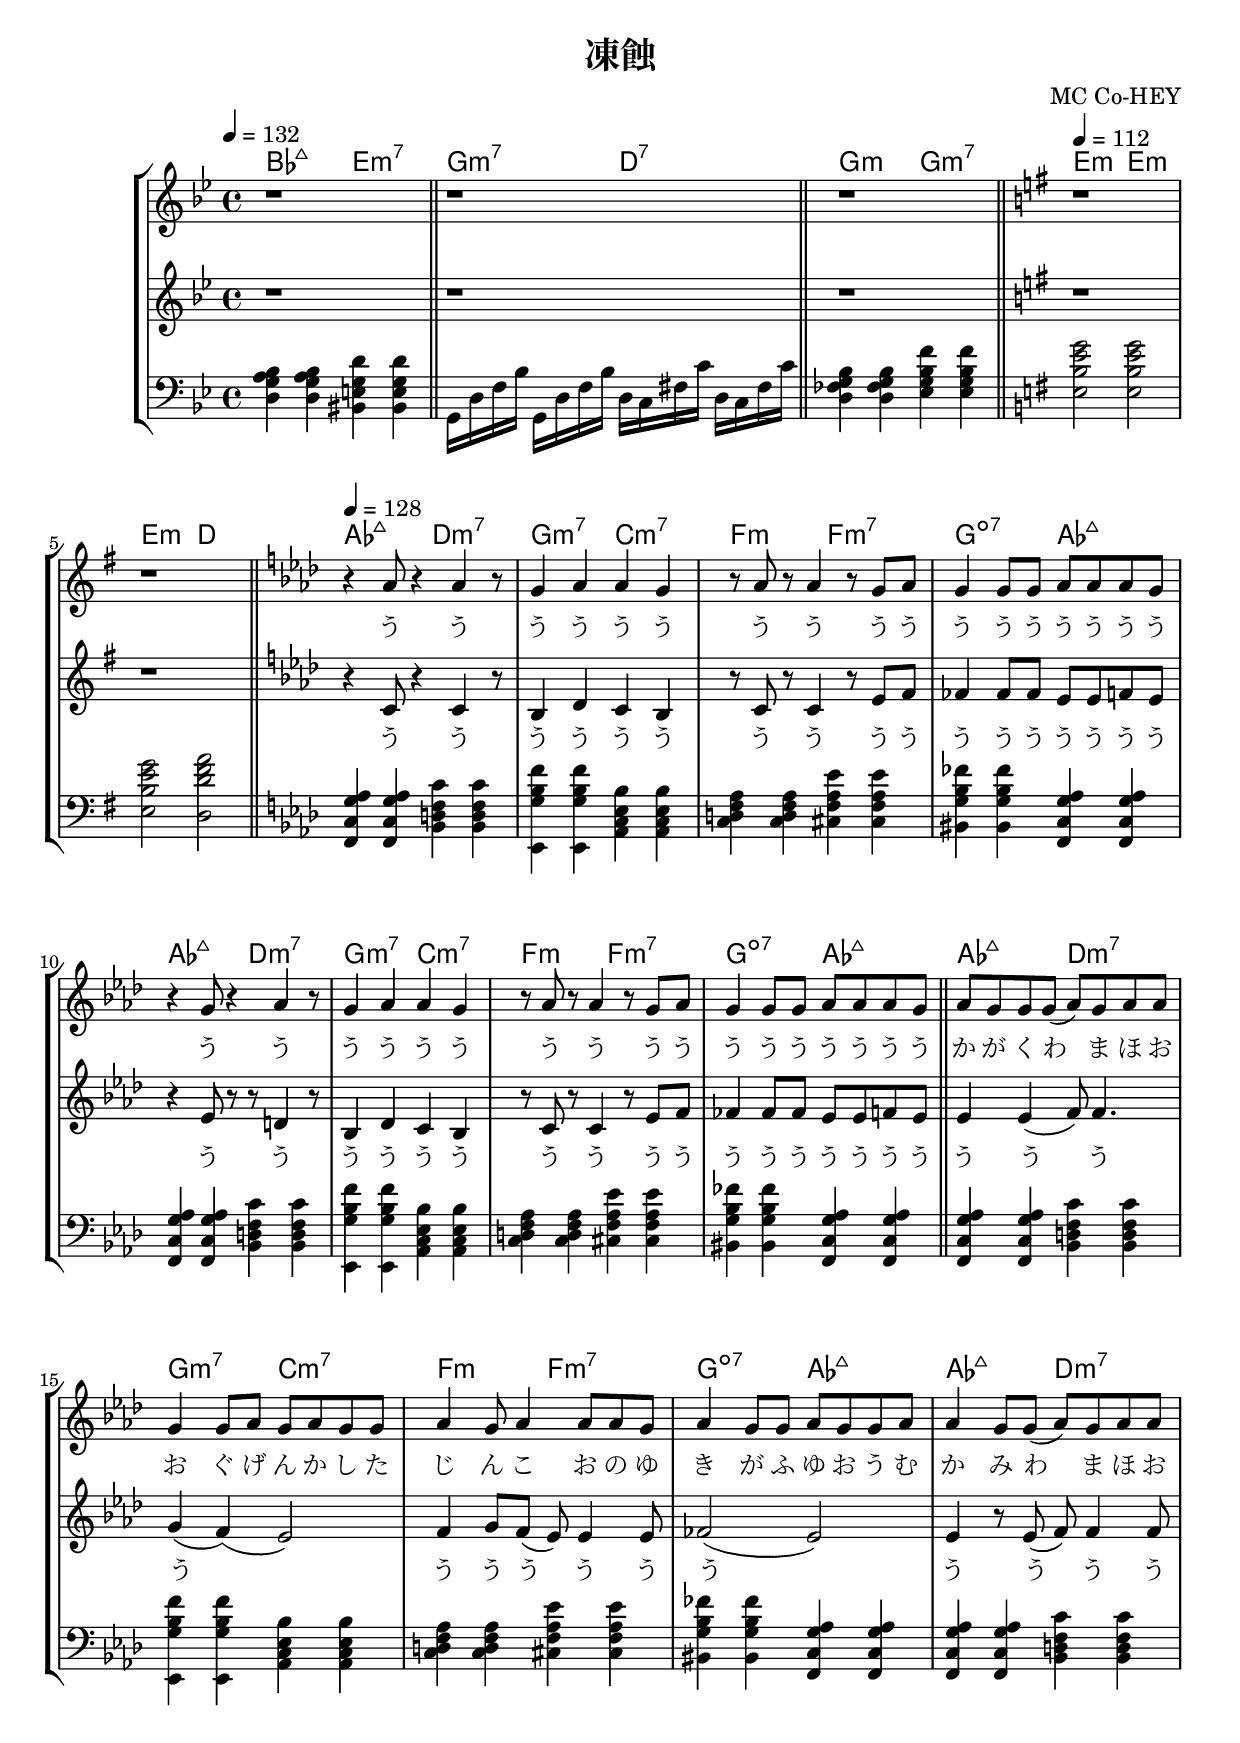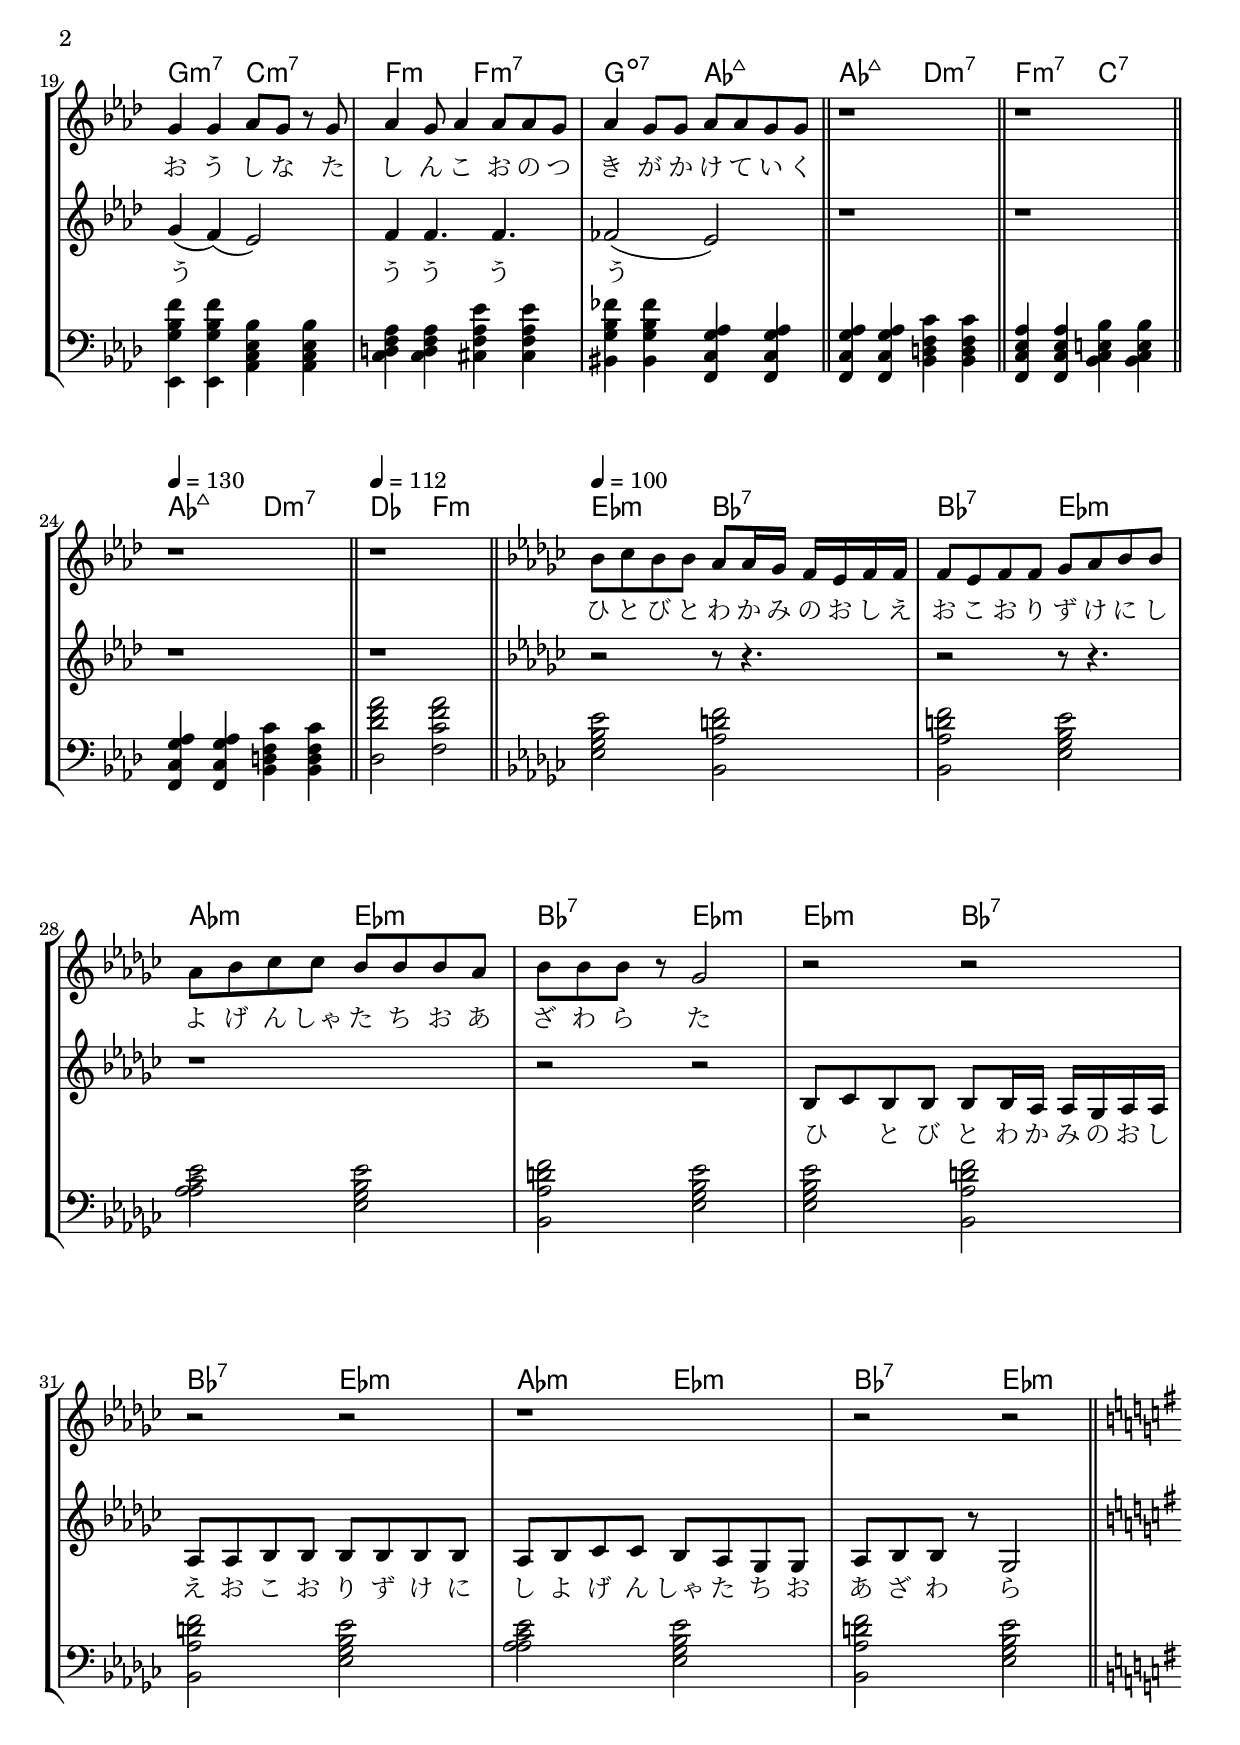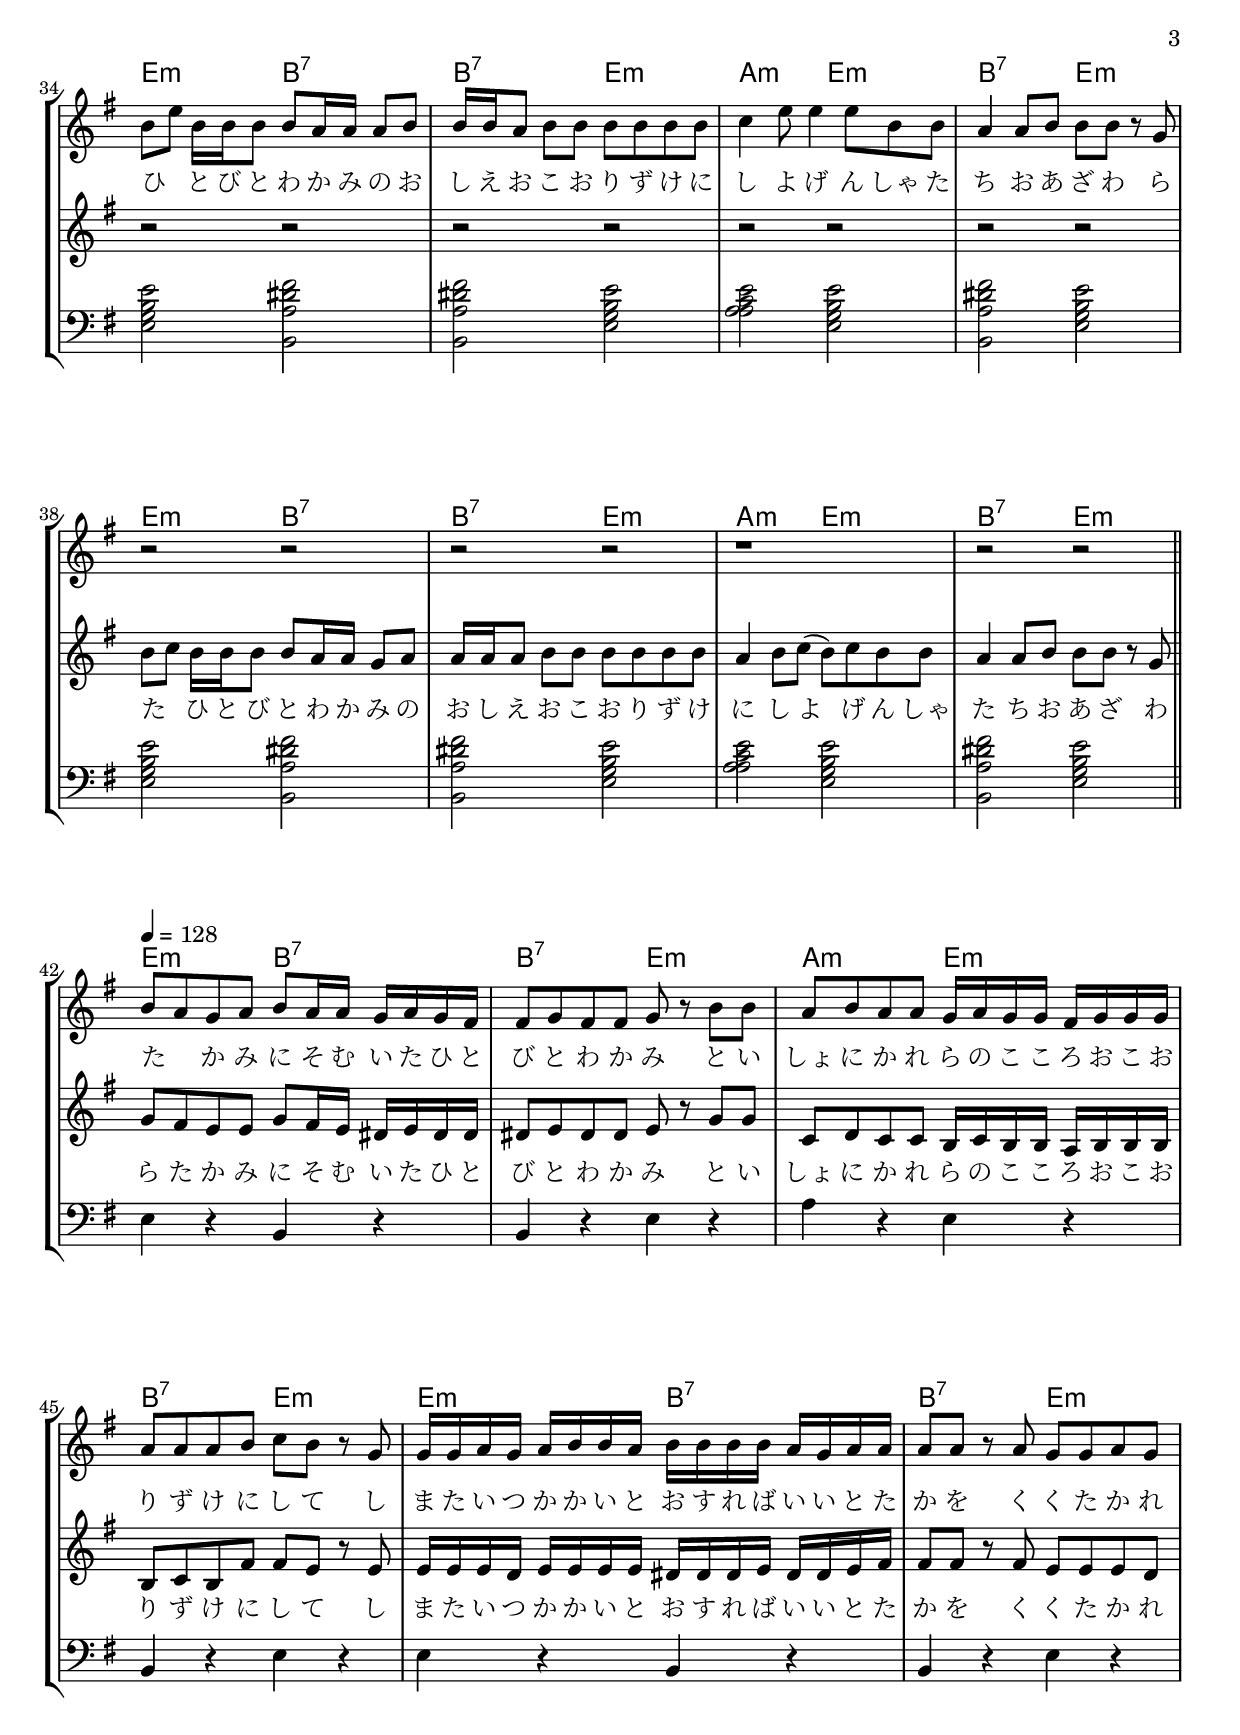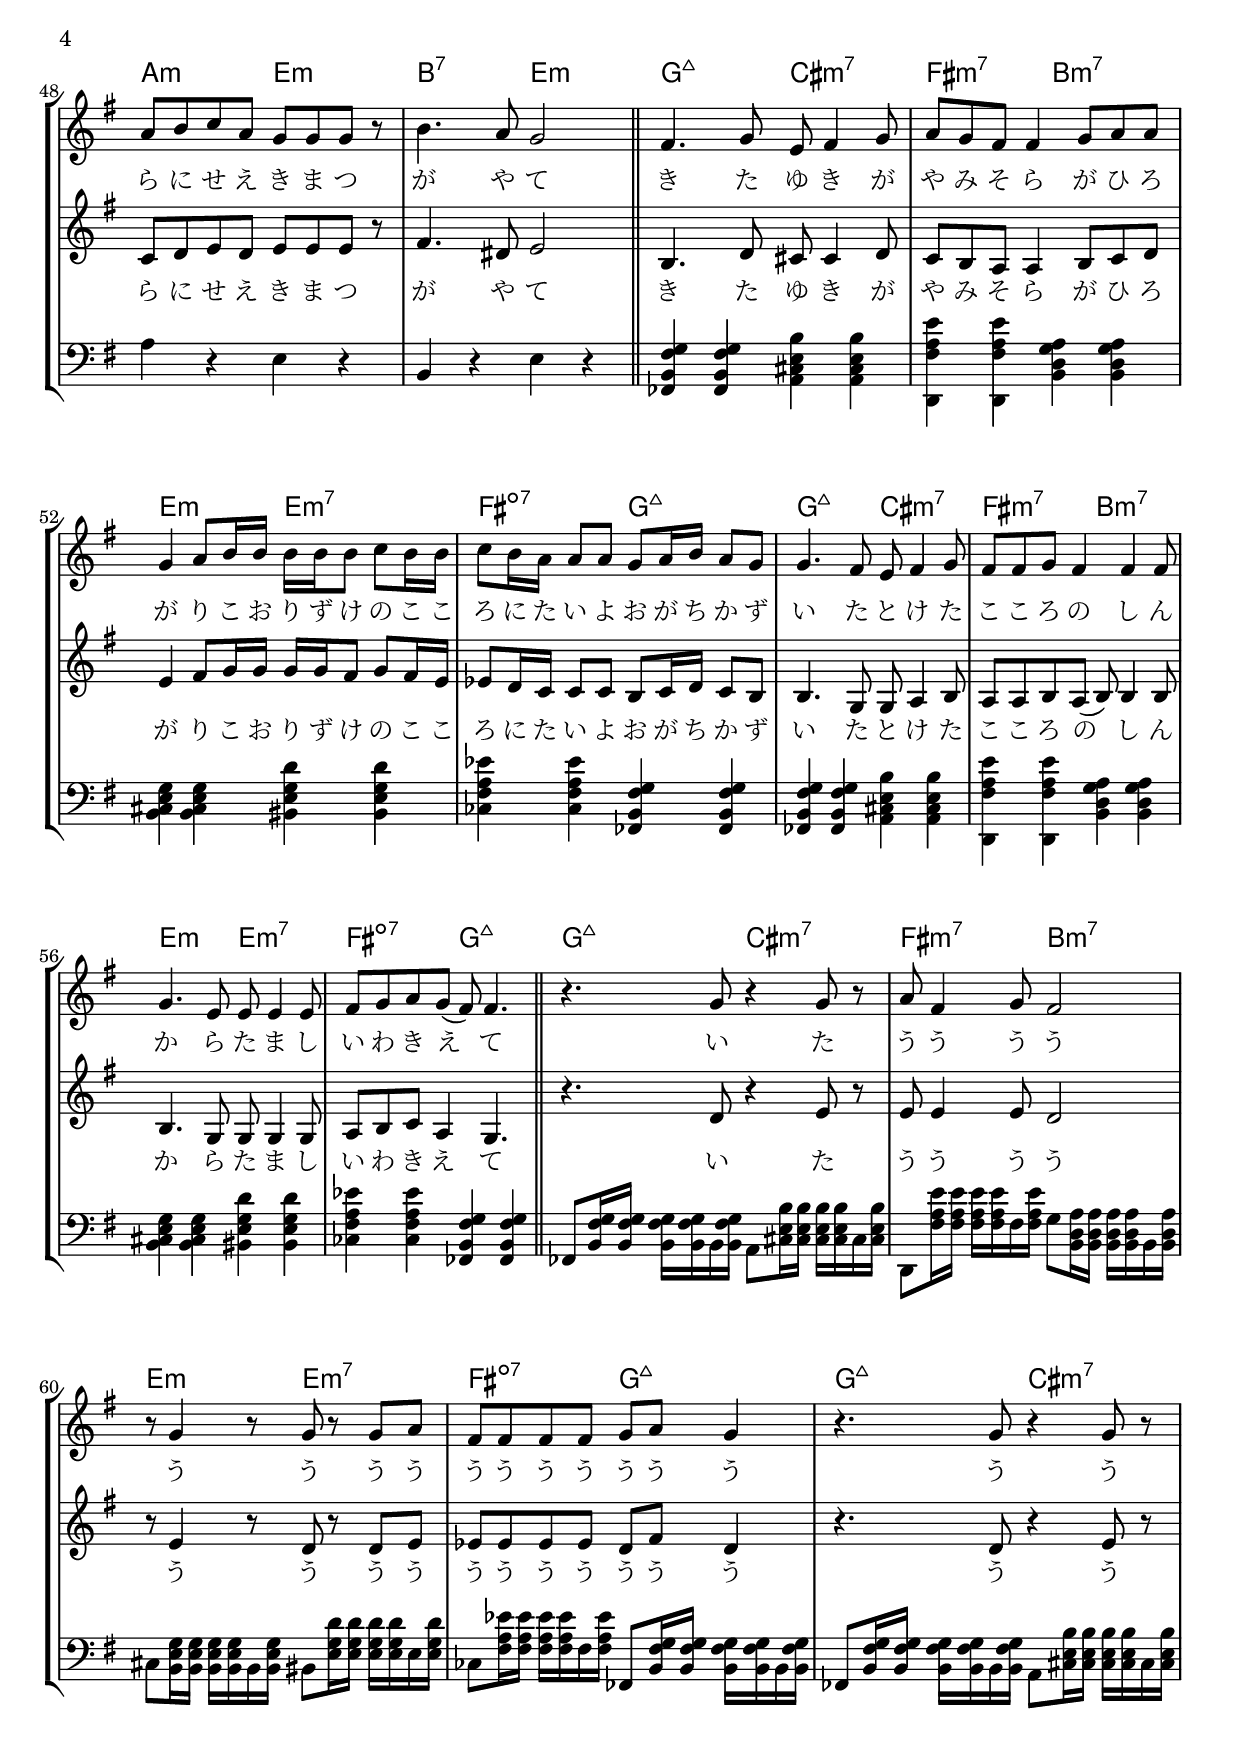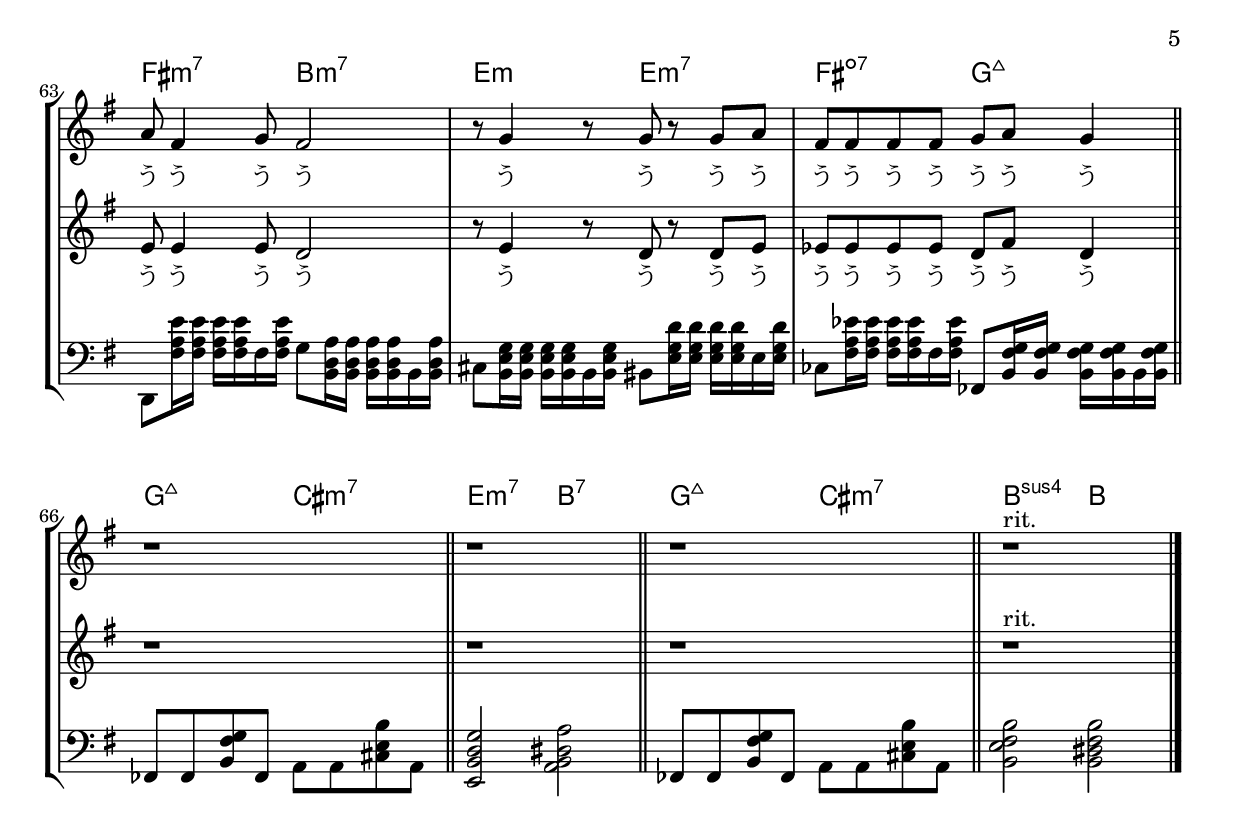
\version "2.12.1"

\header {
	title = \markup {凍蝕}
	composer = \markup \center-column {"MC Co-HEY"}
}

harmony = \chordmode {
	bes2:maj7 e:m7 

	g:min7 d:7 

	g:m g:min7 

	e:m e:m e:m d 

	as:maj7 d:m7 g:m7 c:min7 f:m f:min7 g:dim7 as:maj7 as:maj7 d:m7 g:m7 c:min7 f:m f:min7 g:dim7 as:maj7 

	as:maj7 d:m7 g:m7 c:min7 f:m f:min7 g:dim7 as:maj7 as:maj7 d:m7 g:m7 c:min7 f:m f:min7 g:dim7 as:maj7 

	as:maj7 d:m7 

	f:min7 c:7 

	as:maj7 d:m7 

	des f:m 

	es:m bes:7 bes:7 es:m as:m es:m bes:7 es:m es:m bes:7 bes:7 es:m as:m es:m bes:7 es:m 

	e:m b:7 b:7 e:m a:m e:m b:7 e:m e:m b:7 b:7 e:m a:m e:m b:7 e:m 

	e:m b:7 b:7 e:m a:m e:m b:7 e:m e:m b:7 b:7 e:m a:m e:m b:7 e:m 

	g:maj7 cis:m7 fis:m7 b:min7 e:m e:min7 fis:dim7 g:maj7 g:maj7 cis:m7 fis:m7 b:min7 e:m e:min7 fis:dim7 g:maj7 

	g:maj7 cis:m7 fis:m7 b:min7 e:m e:min7 fis:dim7 g:maj7 g:maj7 cis:m7 fis:m7 b:min7 e:m e:min7 fis:dim7 g:maj7 

	g:maj7 cis:m7 

	e:min7 b:7 

	g:maj7 cis:m7 

	b:sus4 b 
}

melody = {
	\key bes \major
	\tempo 4 = 132
	r1   
	r1   
	r1   
	\key g \major
	\tempo 4 = 112
	r1 | r1   
	\set Staff.midiInstrument = #"FX 1 (rain)"
		\key as \major
	\tempo 4 = 128
r4  as'8  r4  as'4  r8 
	g'4  as'4  as'4  g'4 
	r8  as'8  r8  as'4  r8  g'8  as'8 
	g'4  g'8  g'8  as'8  as'8  as'8  g'8 
	r4  g'8  r4  as'4  r8 
	g'4  as'4  as'4  g'4 
	r8  as'8  r8  as'4  r8  g'8  as'8 
	g'4  g'8  g'8  as'8  as'8  as'8  g'8
	\set Staff.midiInstrument = #"mmi0.48"
	as'8  g'8  g'8  g'8  (as'8)  g'8  as'8  as'8 
	g'4  g'8  as'8  g'8  as'8  g'8  g'8 
	as'4  g'8  as'4  as'8  as'8  g'8 
	as'4  g'8  g'8  as'8  g'8  g'8  as'8 
	as'4  g'8  g'8  (as'8)  g'8  as'8  as'8 
	g'4  g'4  as'8  g'8  r8  g'8 
	as'4  g'8  as'4  as'8  as'8  g'8 
	as'4  g'8  g'8  as'8  as'8  g'8  g'8
	r1   
	r1   
	\tempo 4 = 130
	r1   
	\tempo 4 = 112
	r1   
	\set Staff.midiInstrument = #"mmi0.48"
		\key ges \major
	\tempo 4 = 100
bes'8  ces''8  bes'8  bes'8  as'8  as'16  ges'16  f'16  es'16  f'16  f'16 
	f'8  es'8  f'8  f'8  ges'8  as'8  bes'8  bes'8 
	as'8  bes'8  ces''8  ces''8  bes'8  bes'8  bes'8  as'8 
	bes'8  bes'8  bes'8  r8  ges'2 
	r2  r2~ 
	r2  r2 
	r1 
	r2  r2
	\set Staff.midiInstrument = #"mmi0.48"
		\key g \major
b'8  e''8  b'16  b'16  b'8  b'8  a'16  a'16  a'8  b'8 
	b'16  b'16  a'8  b'8  b'8  b'8  b'8  b'8  b'8 
	c''4  e''8  e''4  e''8  b'8  b'8 
	a'4  a'8  b'8  b'8  b'8  r8  g'8 
	r2  r2~ 
	r2  r2 
	r1 
	r2  r2
	\set Staff.midiInstrument = #"mmi0.48"
		\tempo 4 = 128
b'8  a'8  g'8  a'8  b'8  a'16  a'16  g'16  a'16  g'16  fis'16 
	fis'8  g'8  fis'8  fis'8  g'8  r8  b'8  b'8 
	a'8  b'8  a'8  a'8  g'16  a'16  g'16  g'16  fis'16  g'16  g'16  g'16 
	a'8  a'8  a'8  b'8  c''8  b'8  r8  g'8 
	g'16  g'16  a'16  g'16  a'16  b'16  b'16  a'16  b'16  b'16  b'16  b'16  a'16  g'16  a'16  a'16 
	a'8  a'8  r8  a'8  g'8  g'8  a'8  g'8 
	a'8  b'8  c''8  a'8  g'8  g'8  g'8  r8 
	b'4.  a'8  g'2
	\set Staff.midiInstrument = #"mmi0.48"
	fis'4.  g'8  e'8  fis'4  g'8 
	a'8  g'8  fis'8  fis'4  g'8  a'8  a'8 
	g'4  a'8  b'16  b'16  b'16  b'16  b'8  c''8  b'16  b'16 
	c''8  b'16  a'16  a'8  a'8  g'8  a'16  b'16  a'8  g'8 
	g'4.  fis'8  e'8  fis'4  g'8 
	fis'8  fis'8  g'8  fis'4  fis'4  fis'8 
	g'4.  e'8  e'8  e'4  e'8 
	fis'8  g'8  a'8  g'8  (fis'8)  fis'4.
	\set Staff.midiInstrument = #"FX 1 (rain)"
	r4.  g'8  r4  g'8  r8 
	a'8  fis'4  g'8  fis'2 
	r8  g'4  r8  g'8  r8  g'8  a'8 
	fis'8  fis'8  fis'8  fis'8  g'8  a'8  g'4 
	r4.  g'8  r4  g'8  r8 
	a'8  fis'4  g'8  fis'2 
	r8  g'4  r8  g'8  r8  g'8  a'8 
	fis'8  fis'8  fis'8  fis'8  g'8  a'8  g'4
	r1   
	r1   
	r1   
	r1^"rit." \bar "|."
}

words = \lyricmode {
	
	
	
	
	う  う  う  う  う  う  う  う  う  う  う  う  う  う  う  う  う  う  う  う  う  う  う  う  う  う  う  う  う  う  う  う  う  う  
	か  が  く  わ  ま  ほ  お  お  ぐ  げ  ん  か  し  た  じ  ん  こ  お  の  ゆ  き  が  ふ  ゆ  お  う  む  か  み  わ  ま  ほ  お  お  う  し  な  た  し  ん  こ  お  の  つ  き  が  か  け  て  い  く  
	
	
	
	
	ひ  と  び  と  わ  か  み  の  お  し  え  お  こ  お  り  ず  け  に  し  よ  げ  ん  しゃ  た  ち  お  あ  ざ  わ  ら  た  
	ひ  と  び  と  わ  か  み  の  お  し  え  お  こ  お  り  ず  け  に  し  よ  げ  ん  しゃ  た  ち  お  あ  ざ  わ  ら  た  
	か  み  に  そ  む  い  た  ひ  と  び  と  わ  か  み  と  い  しょ  に  か  れ  ら  の  こ  こ  ろ  お  こ  お  り  ず  け  に  し  て  し  ま  た  い  つ  か  か  い  と  お  す  れ  ば  い  い  と  た  か  を  く  く  た  か  れ  ら  に  せ  え  き  ま  つ  が  や  て  き  た  
	ゆ  き  が  や  み  そ  ら  が  ひ  ろ  が  り  こ  お  り  ず  け  の  こ  こ  ろ  に  た  い  よ  お  が  ち  か  ず  い  た  と  け  た  こ  こ  ろ  の  し  ん  か  ら  た  ま  し  い  わ  き  え  て  い  た  
	う  う  う  う  う  う  う  う  う  う  う  う  う  う  う  う  う  う  う  う  う  う  う  う  う  う  う  う  う  う  う  う  う  う  
	
	
	
	
}

secondmelody = {
	\key bes \major
	\tempo 4 = 132
	r1   
	r1   
	r1   
	\key g \major
	\tempo 4 = 112
	r1 | r1   
	\set Staff.midiInstrument = #"FX 1 (rain)"
		\key as \major
	\tempo 4 = 128
r4  c'8  r4  c'4  r8 
	bes4  des'4  c'4  bes4 
	r8  c'8  r8  c'4  r8  es'8  f'8 
	fes'4  fes'8  fes'8  es'8  es'8  f'8  es'8 
	r4  es'8  r8  r8  d'4  r8 
	bes4  des'4  c'4  bes4 
	r8  c'8  r8  c'4  r8  es'8  f'8 
	fes'4  fes'8  fes'8  es'8  es'8  f'8  es'8
	\set Staff.midiInstrument = #"FX 1 (rain)"
	es'4  es'4  (f'8)  f'4. 
	g'4  (f'4)  (es'2) 
	f'4  g'8  f'8  (es'8)  es'4  es'8 
	fes'2  (es'2) 
	es'4  r8  es'8  (f'8)  f'4  f'8 
	g'4  (f'4)  (es'2) 
	f'4  f'4.  f'4. 
	fes'2  (es'2)
	r1   
	r1   
	\tempo 4 = 130
	r1   
	\tempo 4 = 112
	r1   
	\set Staff.midiInstrument = #"mmi0.48"
		\key ges \major
	\tempo 4 = 100
r2~r8  r4.~ 
	r2~r8  r4. 
	r1 
	r2  r2 
	bes8  ces'8  bes8  bes8  bes8  bes16  as16  as16  ges16  as16  as16 
	as8  as8  bes8  bes8  bes8  bes8  bes8  bes8 
	as8  bes8  ces'8  ces'8  bes8  as8  ges8  ges8 
	as8  bes8  bes8  r8  ges2
	\set Staff.midiInstrument = #"Tremolo Strings"
		\key g \major
r2  r2~ 
	r2  r2 
	r2  r2 
	r2  r2 
	b'8  c''8  b'16  b'16  b'8  b'8  a'16  a'16  g'8  a'8 
	a'16  a'16  a'8  b'8  b'8  b'8  b'8  b'8  b'8 
	a'4  b'8  c''8  (b'8)  c''8  b'8  b'8 
	a'4  a'8  b'8  b'8  b'8  r8  g'8
	\set Staff.midiInstrument = #"mmi0.48"
		\tempo 4 = 128
g'8  fis'8  e'8  e'8  g'8  fis'16  e'16  dis'16  e'16  dis'16  dis'16 
	dis'8  e'8  dis'8  dis'8  e'8  r8  g'8  g'8 
	c'8  d'8  c'8  c'8  b16  c'16  b16  b16  a16  b16  b16  b16 
	b8  c'8  b8  fis'8  fis'8  e'8  r8  e'8 
	e'16  e'16  e'16  d'16  e'16  e'16  e'16  e'16  dis'16  dis'16  dis'16  e'16  dis'16  dis'16  e'16  fis'16 
	fis'8  fis'8  r8  fis'8  e'8  e'8  e'8  d'8 
	c'8  d'8  e'8  d'8  e'8  e'8  e'8  r8 
	fis'4.  dis'8  e'2
	\set Staff.midiInstrument = #"mmi0.48"
	b4.  d'8  cis'8  cis'4  d'8 
	c'8  b8  a8  a4  b8  c'8  d'8 
	e'4  fis'8  g'16  g'16  g'16  g'16  fis'8  g'8  fis'16  e'16 
	es'8  d'16  c'16  c'8  c'8  b8  c'16  d'16  c'8  b8 
	b4.  g8  g8  a4  b8 
	a8  a8  b8  a8  (b8)  b4  b8 
	b4.  g8  g8  g4  g8 
	a8  b8  c'8  a4  g4.
	\set Staff.midiInstrument = #"FX 1 (rain)"
	r4.  d'8  r4  e'8  r8 
	e'8  e'4  e'8  d'2 
	r8  e'4  r8  d'8  r8  d'8  e'8 
	es'8  es'8  es'8  es'8  d'8  fis'8  d'4 
	r4.  d'8  r4  e'8  r8 
	e'8  e'4  e'8  d'2 
	r8  e'4  r8  d'8  r8  d'8  e'8 
	es'8  es'8  es'8  es'8  d'8  fis'8  d'4
	r1   
	r1   
	r1   
	r1^"rit." \bar "|."
}

secondwords = \lyricmode {
	
	
	
	
	う  う  う  う  う  う  う  う  う  う  う  う  う  う  う  う  う  う  う  う  う  う  う  う  う  う  う  う  う  う  う  う  う  う  
	う  う  う  う  う  う  う  う  う  う  う  う  う  う  う  う  う  う  う  
	
	
	
	
	ひ  と  び  と  わ  か  み  の  お  し  え  お  こ  お  り  ず  け  に  し  よ  げ  ん  しゃ  た  ち  お  あ  ざ  わ  ら  た  
	ひ  と  び  と  わ  か  み  の  お  し  え  お  こ  お  り  ず  け  に  し  よ  げ  ん  しゃ  た  ち  お  あ  ざ  わ  ら  た  
	か  み  に  そ  む  い  た  ひ  と  び  と  わ  か  み  と  い  しょ  に  か  れ  ら  の  こ  こ  ろ  お  こ  お  り  ず  け  に  し  て  し  ま  た  い  つ  か  か  い  と  お  す  れ  ば  い  い  と  た  か  を  く  く  た  か  れ  ら  に  せ  え  き  ま  つ  が  や  て  き  た  
	ゆ  き  が  や  み  そ  ら  が  ひ  ろ  が  り  こ  お  り  ず  け  の  こ  こ  ろ  に  た  い  よ  お  が  ち  か  ず  い  た  と  け  た  こ  こ  ろ  の  し  ん  か  ら  た  ま  し  い  わ  き  え  て  い  た  
	う  う  う  う  う  う  う  う  う  う  う  う  う  う  う  う  う  う  う  う  う  う  う  う  う  う  う  う  う  う  う  う  う  う  
	
	
	
	
}

tempochange = {
	\tempo 4 = 132
	r1 \bar "||"
	\tempo 4 = 132
	r1 \bar "||"
	\tempo 4 = 132
	r1 \bar "||"
	\tempo 4 = 112
	r1 | r1 \bar "||"
	\tempo 4 = 128
	r1 | r1 | r1 | r1 | r1 | r1 | r1 | r1 \bar "||"
	\tempo 4 = 128
	r1 | r1 | r1 | r1 | r1 | r1 | r1 | r1 \bar "||"
	\tempo 4 = 128
	r1 \bar "||"
	\tempo 4 = 128
	r1 \bar "||"
	\tempo 4 = 130
	r1 \bar "||"
	\tempo 4 = 112
	r1 \bar "||"
	\tempo 4 = 100
	r1 | r1 | r1 | r1 | r1 | r1 | r1 | r1 \bar "||"
	\tempo 4 = 100
	r1 | r1 | r1 | r1 | r1 | r1 | r1 | r1 \bar "||"
	\tempo 4 = 128
	r1 | r1 | r1 | r1 | r1 | r1 | r1 | r1 \bar "||"
	\tempo 4 = 128
	r1 | r1 | r1 | r1 | r1 | r1 | r1 | r1 \bar "||"
	\tempo 4 = 128
	r1 | r1 | r1 | r1 | r1 | r1 | r1 | r1 \bar "||"
	\tempo 4 = 128
	r1 \bar "||"
	\tempo 4 = 128
	r1 \bar "||"
	\tempo 4 = 128
	r1 \bar "||"
	\tempo 4 = 128
	\tempo 4 = 96 r2 \tempo 4 = 85 r2 \bar "|."
}

mainacc = {
	\clef bass
	\set Staff.midiInstrument = #"Overdriven Guitar"
	\key bes \major
	\tempo 4 = 132
	<g d a bes>4 <g d a bes>4
	<bis, e g d'>4 <bis, e g d'>4
	\bar "||"

	\set Staff.midiInstrument = #"Rock Organ"
	g,16 d f bes g, d f bes
	d16 c fis c' d c fis c'
	\bar "||"

	\set Staff.midiInstrument = #"Overdriven Guitar"
	<fes d g bes>4 <fes d g bes>4
	<es g bes f'>4 <es g bes f'>4
	\bar "||"

	\set Staff.midiInstrument = #"FX 2 (soundtrack)"
	\key g \major
	\tempo 4 = 112
	<e b e' g'>2
	<e b e' g'>2
	<e b e' g'>2
	<d d' fis' a'>2
	\bar "||"

	\set Staff.midiInstrument = #"Bright Acoustic"
	\key as \major
	\tempo 4 = 128
	<f, c g as>4 <f, c g as>4
	<bes, d f c'>4 <bes, d f c'>4
	<es, g bes f'>4 <es, g bes f'>4
	<as, c es bes>4 <as, c es bes>4
	<d c f as>4 <d c f as>4
	<cis f as es'>4 <cis f as es'>4
	<bis, g bes fes'>4 <bis, g bes fes'>4
	<f, c g as>4 <f, c g as>4
	<f, c g as>4 <f, c g as>4
	<bes, d f c'>4 <bes, d f c'>4
	<es, g bes f'>4 <es, g bes f'>4
	<as, c es bes>4 <as, c es bes>4
	<d c f as>4 <d c f as>4
	<cis f as es'>4 <cis f as es'>4
	<bis, g bes fes'>4 <bis, g bes fes'>4
	<f, c g as>4 <f, c g as>4
	\bar "||"

	\set Staff.midiInstrument = #"Tubular Bells"
	<f, c g as>4 <f, c g as>4
	<bes, d f c'>4 <bes, d f c'>4
	<es, g bes f'>4 <es, g bes f'>4
	<as, c es bes>4 <as, c es bes>4
	<d c f as>4 <d c f as>4
	<cis f as es'>4 <cis f as es'>4
	<bis, g bes fes'>4 <bis, g bes fes'>4
	<f, c g as>4 <f, c g as>4
	<f, c g as>4 <f, c g as>4
	<bes, d f c'>4 <bes, d f c'>4
	<es, g bes f'>4 <es, g bes f'>4
	<as, c es bes>4 <as, c es bes>4
	<d c f as>4 <d c f as>4
	<cis f as es'>4 <cis f as es'>4
	<bis, g bes fes'>4 <bis, g bes fes'>4
	<f, c g as>4 <f, c g as>4
	\bar "||"

	\set Staff.midiInstrument = #"Tubular Bells"
	<f, c g as>4 <f, c g as>4
	<bes, d f c'>4 <bes, d f c'>4
	\bar "||"

	\set Staff.midiInstrument = #"Tremolo Strings"
	<f, c es as>4 <f, c es as>4
	<c bes, e bes>4 <c bes, e bes>4
	\bar "||"

	\set Staff.midiInstrument = #"Tubular Bells"
	\tempo 4 = 130
	<f, c g as>4 <f, c g as>4
	<bes, d f c'>4 <bes, d f c'>4
	\bar "||"

	\set Staff.midiInstrument = #"FX 2 (soundtrack)"
	\tempo 4 = 112
	<des des' f' as'>2
	<f c' f' as'>2
	\bar "||"

	\set Staff.midiInstrument = #"FX 2 (soundtrack)"
	\key ges \major
	\tempo 4 = 100
	<es ges bes es'>2
	<bes, as d' f'>2
	<bes, as d' f'>2
	<es ges bes es'>2
	<as as ces' es'>2
	<es ges bes es'>2
	<bes, as d' f'>2
	<es ges bes es'>2
	<es ges bes es'>2
	<bes, as d' f'>2
	<bes, as d' f'>2
	<es ges bes es'>2
	<as as ces' es'>2
	<es ges bes es'>2
	<bes, as d' f'>2
	<es ges bes es'>2
	\bar "||"

	\set Staff.midiInstrument = #"FX 2 (soundtrack)"
	\key g \major
	<e g b e'>2
	<b, a dis' fis'>2
	<b, a dis' fis'>2
	<e g b e'>2
	<a a c' e'>2
	<e g b e'>2
	<b, a dis' fis'>2
	<e g b e'>2
	<e g b e'>2
	<b, a dis' fis'>2
	<b, a dis' fis'>2
	<e g b e'>2
	<a a c' e'>2
	<e g b e'>2
	<b, a dis' fis'>2
	<e g b e'>2
	\bar "||"

	\set Staff.midiInstrument = #"Lead 7 (fifths)"
	\tempo 4 = 128
	e4 r4
	b,4 r4
	b,4 r4
	e4 r4
	a4 r4
	e4 r4
	b,4 r4
	e4 r4
	e4 r4
	b,4 r4
	b,4 r4
	e4 r4
	a4 r4
	e4 r4
	b,4 r4
	e4 r4
	\bar "||"

	\set Staff.midiInstrument = #"Church organ"
	<fes, b, fis g>4 <fes, b, fis g>4
	<a, cis e b>4 <a, cis e b>4
	<d, fis a e'>4 <d, fis a e'>4
	<g b, d a>4 <g b, d a>4
	<cis b, e g>4 <cis b, e g>4
	<bis, e g d'>4 <bis, e g d'>4
	<ces fis a es'>4 <ces fis a es'>4
	<fes, b, fis g>4 <fes, b, fis g>4
	<fes, b, fis g>4 <fes, b, fis g>4
	<a, cis e b>4 <a, cis e b>4
	<d, fis a e'>4 <d, fis a e'>4
	<g b, d a>4 <g b, d a>4
	<cis b, e g>4 <cis b, e g>4
	<bis, e g d'>4 <bis, e g d'>4
	<ces fis a es'>4 <ces fis a es'>4
	<fes, b, fis g>4 <fes, b, fis g>4
	\bar "||"

	\set Staff.midiInstrument = #"Bright Acoustic"
	fes,8 <b, fis g>16 <b, fis g>16   <b, fis g>16 <b, fis g>16   b,16 <b, fis g>16
	a,8 <cis e b>16 <cis e b>16   <cis e b>16 <cis e b>16   cis16 <cis e b>16
	d,8 <fis a e'>16 <fis a e'>16   <fis a e'>16 <fis a e'>16   fis16 <fis a e'>16
	g8 <b, d a>16 <b, d a>16   <b, d a>16 <b, d a>16   b,16 <b, d a>16
	cis8 <b, e g>16 <b, e g>16   <b, e g>16 <b, e g>16   b,16 <b, e g>16
	bis,8 <e g d'>16 <e g d'>16   <e g d'>16 <e g d'>16   e16 <e g d'>16
	ces8 <fis a es'>16 <fis a es'>16   <fis a es'>16 <fis a es'>16   fis16 <fis a es'>16
	fes,8 <b, fis g>16 <b, fis g>16   <b, fis g>16 <b, fis g>16   b,16 <b, fis g>16
	fes,8 <b, fis g>16 <b, fis g>16   <b, fis g>16 <b, fis g>16   b,16 <b, fis g>16
	a,8 <cis e b>16 <cis e b>16   <cis e b>16 <cis e b>16   cis16 <cis e b>16
	d,8 <fis a e'>16 <fis a e'>16   <fis a e'>16 <fis a e'>16   fis16 <fis a e'>16
	g8 <b, d a>16 <b, d a>16   <b, d a>16 <b, d a>16   b,16 <b, d a>16
	cis8 <b, e g>16 <b, e g>16   <b, e g>16 <b, e g>16   b,16 <b, e g>16
	bis,8 <e g d'>16 <e g d'>16   <e g d'>16 <e g d'>16   e16 <e g d'>16
	ces8 <fis a es'>16 <fis a es'>16   <fis a es'>16 <fis a es'>16   fis16 <fis a es'>16
	fes,8 <b, fis g>16 <b, fis g>16   <b, fis g>16 <b, fis g>16   b,16 <b, fis g>16
	\bar "||"

	\set Staff.midiInstrument = #"Overdriven Guitar"
	fes,8 fes,8 <b, fis g>8 fes,8
	a,8 a,8 <cis e b>8 a,8
	\bar "||"

	\set Staff.midiInstrument = #"Electric Grand"
	<e, b, d g>2
	<b, a, dis a>2
	\bar "||"

	\set Staff.midiInstrument = #"Overdriven Guitar"
	fes,8 fes,8 <b, fis g>8 fes,8
	a,8 a,8 <cis e b>8 a,8
	\bar "||"

	\set Staff.midiInstrument = #"Electric Grand"
	<b, e fis b>2
	<b, dis fis b>2
	\bar "|."
}

subacc = {
	\clef bass
	\set Staff.midiInstrument = #"Lead 7 (fifths)"
	\key bes \major
	\tempo 4 = 132
	<g d a bes>2
	<bis, e g d'>2
	\bar "||"

	\set Staff.midiInstrument = #"Accordion"
	g,4 r4
	d4 r4
	\bar "||"

	\set Staff.midiInstrument = #"Lead 7 (fifths)"
	<fes d g bes>2
	<es g bes f'>2
	\bar "||"

	\set Staff.midiInstrument = #"Tremolo Strings"
	\key g \major
	\tempo 4 = 112
	<e b e' g'>2
	<e b e' g'>2
	<e b e' g'>2
	<d d' fis' a'>2
	\bar "||"

	\set Staff.midiInstrument = #"Lead 7 (fifths)"
	\key as \major
	\tempo 4 = 128
	f,4 r4
	bes,4 r4
	es,4 r4
	as,4 r4
	d4 r4
	cis4 r4
	bis,4 r4
	f,4 r4
	f,4 r4
	bes,4 r4
	es,4 r4
	as,4 r4
	d4 r4
	cis4 r4
	bis,4 r4
	f,4 r4
	\bar "||"

	\set Staff.midiInstrument = #"Acoustic grand"
	r2
	r2
	r2
	r2
	r2
	r2
	r2
	r2
	r2
	r2
	r2
	r2
	r2
	r2
	r2
	r2
	\bar "||"

	\set Staff.midiInstrument = #"Acoustic grand"
	r2
	r2
	\bar "||"

	\set Staff.midiInstrument = #"Lead 7 (fifths)"
	<f, c es as>2
	<c bes, e bes>2
	\bar "||"

	\set Staff.midiInstrument = #"Acoustic grand"
	\tempo 4 = 130
	r2
	r2
	\bar "||"

	\set Staff.midiInstrument = #"Tremolo Strings"
	\tempo 4 = 112
	des4 r4
	f4 r4
	\bar "||"

	\set Staff.midiInstrument = #"Church organ"
	\key ges \major
	\tempo 4 = 100
	es4 r4
	bes,4 r4
	bes,4 r4
	es4 r4
	as4 r4
	es4 r4
	bes,4 r4
	es4 r4
	es4 r4
	bes,4 r4
	bes,4 r4
	es4 r4
	as4 r4
	es4 r4
	bes,4 r4
	es4 r4
	\bar "||"

	\set Staff.midiInstrument = #"Church organ"
	\key g \major
	e8 e' b g
	b,8 fis' dis' a
	b,8 fis' dis' a
	e8 e' b g
	a8 e' c' a
	e8 e' b g
	b,8 fis' dis' a
	e8 e' b g
	e8 e' b g
	b,8 fis' dis' a
	b,8 fis' dis' a
	e8 e' b g
	a8 e' c' a
	e8 e' b g
	b,8 fis' dis' a
	e8 e' b g
	\bar "||"

	\set Staff.midiInstrument = #"Percussive Organ"
	\tempo 4 = 128
	e16 g <b e'> g g g <b e'> g
	b,16 a <dis' fis'> a a a <dis' fis'> a
	b,16 a <dis' fis'> a a a <dis' fis'> a
	e16 g <b e'> g g g <b e'> g
	a16 a <c' e'> a a a <c' e'> a
	e16 g <b e'> g g g <b e'> g
	b,16 a <dis' fis'> a a a <dis' fis'> a
	e16 g <b e'> g g g <b e'> g
	e16 g <b e'> g g g <b e'> g
	b,16 a <dis' fis'> a a a <dis' fis'> a
	b,16 a <dis' fis'> a a a <dis' fis'> a
	e16 g <b e'> g g g <b e'> g
	a16 a <c' e'> a a a <c' e'> a
	e16 g <b e'> g g g <b e'> g
	b,16 a <dis' fis'> a a a <dis' fis'> a
	e16 g <b e'> g g g <b e'> g
	\bar "||"

	\set Staff.midiInstrument = #"Lead 7 (fifths)"
	fes,4 r4
	a,4 r4
	d,4 r4
	g4 r4
	cis4 r4
	bis,4 r4
	ces4 r4
	fes,4 r4
	fes,4 r4
	a,4 r4
	d,4 r4
	g4 r4
	cis4 r4
	bis,4 r4
	ces4 r4
	fes,4 r4
	\bar "||"

	\set Staff.midiInstrument = #"Lead 7 (fifths)"
	fes,4 r4
	a,4 r4
	d,4 r4
	g4 r4
	cis4 r4
	bis,4 r4
	ces4 r4
	fes,4 r4
	fes,4 r4
	a,4 r4
	d,4 r4
	g4 r4
	cis4 r4
	bis,4 r4
	ces4 r4
	fes,4 r4
	\bar "||"

	\set Staff.midiInstrument = #"Lead 7 (fifths)"
	fes,4 r4
	a,4 r4
	\bar "||"

	\set Staff.midiInstrument = #"Acoustic grand"
	r2
	r2
	\bar "||"

	\set Staff.midiInstrument = #"Lead 7 (fifths)"
	<fes, b, fis g>2
	<a, cis e b>2
	\bar "||"

	\set Staff.midiInstrument = #"Lead 7 (fifths)"
	b,4 r4
	b,2
	\bar "|."
}

percA = {
	\drummode {
	r8 hh2. r8  \bar "||"
	r8 hh2. r8  \bar "||"
	r8 hh2. r8  \bar "||"
	r1 |r1 \bar "||"
	r4 sn2 sn8. sn16  |r4 sn2 sn8. sn16  |r4 sn2 sn8. sn16  |r4 sn2 sn8. sn16  |r4 sn2 sn8. sn16  |r4 sn2 sn8. sn16  |r4 sn2 sn8. sn16  |r8 sn8 sn4 sn8 sn8 sn16 sn8 sn16  \bar "||"
	cymr4 cymr4 cymr4 cymr4  |cymr4 cymr8 cymr16 cymr16 cymr4 cymr4  |cymr4 cymr4 cymr4 cymr4  |cymr4 cymr2.  |cymr4 cymr4 cymr4 cymr4  |cymr4 cymr8 cymr16 cymr16 cymr4 cymr4  |cymr4 cymr4 cymr4 cymr4  |cymr4 cymr2.  \bar "||"
	cymr4 cymr4 cymr4 cymr4  \bar "||"
	r8 hh2. r8  \bar "||"
	cymr4 cymr4 cymr4 cymr4  \bar "||"
	r8 hh2. r8  \bar "||"
	r1  |r1  |r1  |r1  |r1  |r1  |r1  |r2 r8 hho4 hho8  \bar "||"
	cymr4 cymr4 cymr4 cymr4  |cymr4 cymr8 cymr16 cymr16 cymr4 cymr4  |cymr4 cymr4 cymr4 cymr4  |cymr4 cymr2.  |cymr4 cymr4 cymr4 cymr4  |cymr4 cymr8 cymr16 cymr16 cymr4 cymr4  |cymr4 cymr4 cymr4 cymr4  |cymr4 cymr2.  \bar "||"
	r4 hh4 hh4 hh4  |hh4 hh4 hh4 hh4  |hh4 hh4 hh4 hh4  |hh4 hh4 hh4 hh4  |r4 hh4 hh4 hh4  |hh4 hh4 hh4 hh4  |hh4 hh4 hh4 hh4  |r1  \bar "||"
	r4 hh4 hh4 hh4  |hh4 hh4 hh4 hh4  |hh4 hh4 hh4 hh4  |hh4 hh4 hh4 hh4  |r4 hh4 hh4 hh4  |hh4 hh4 hh4 hh4  |hh4 hh4 hh4 hh4  |r1  \bar "||"
	hh8 hh8 hh8 hh8 hh8 hh8 hh8 hh8  |hh8 hh8 hh8 hh8 hh4 hh8 hh8  |hh8 hh8 hh8 hh8 hh8 hh8 hh8 hh8  |hh8 hh8 hh8 hh2 r8  |hh8 hh8 hh8 hh8 hh8 hh8 hh8 hh8  |hh8 hh8 hh8 hh8 hh4 hh8 hh8  |hh8 hh8 hh8 hh8 hh8 hh8 hh8 hh8  |r8 hh2. r8  \bar "||"
	r8 hh2. r8  \bar "||"
	r1  \bar "||"
	r8 hh2. r8  \bar "||"
	r8 hh2. r8  \bar "|."
	}
}

percB = {
	\drummode {
	r4 sn2 sn4  \bar "||"
	r4 sn2 sn4  \bar "||"
	r4 sn2 sn4  \bar "||"
	r1 |r1 \bar "||"
	r4. r16 tommh8 tommh4. r16  |r1  |r4. r16 tommh8 tommh4. r16  |r1  |r4. r16 tommh8 tommh4. r16  |r1  |r4. r16 tommh8 tommh4. r16  |r1  \bar "||"
	r2 sn2  |r2 sn2  |r2 sn2  |r8 sn8 sn2.  |r2 sn2  |r2 sn2  |r2 sn2  |r8 sn8 sn2.  \bar "||"
	r2 sn2  \bar "||"
	r4 sn2 sn4  \bar "||"
	r2 sn2  \bar "||"
	r4 sn2 sn4  \bar "||"
	r4. hhp2 hhp8  |r4. hhp2 hhp8  |r4. hhp2 hhp8  |r4. hhp2 hhp8  |r4. hhp2 hhp8  |r4. hhp2 hhp8  |r4. hhp2 hhp8  |hhp4 hhp4 hhp4 hhp4  \bar "||"
	r2 sn2  |r2 sn2  |r2 sn2  |r8 sn8 sn2.  |r2 sn2  |r2 sn2  |r2 sn2  |r8 sn8 sn2.  \bar "||"
	r4 sn8 sn4. sn4  |r4 sn8 sn4. sn4  |r4 sn8 sn4. sn4  |r4 sn8 sn4. sn4  |r4 sn8 sn4. sn4  |r4 sn8 sn4. sn4  |r4 sn8 sn4. sn4  |sn16 sn16 sn16 sn16 sn16 sn16 sn16 sn16 sn16 sn16 sn16 sn16 sn16 sn16 sn16 sn16  \bar "||"
	r4 sn8 sn4. sn4  |r4 sn8 sn4. sn4  |r4 sn8 sn4. sn4  |r4 sn8 sn4. sn4  |r4 sn8 sn4. sn4  |r4 sn8 sn4. sn4  |r4 sn8 sn4. sn4  |sn16 sn16 sn16 sn16 sn16 sn16 sn16 sn16 sn16 sn16 sn16 sn16 sn16 sn16 sn16 sn16  \bar "||"
	r4 sn8. sn8 sn8. sn8. sn16  |r4 sn8. sn8 sn8. sn4  |r4 sn8. sn8 sn8. sn8. sn16  |r8 sn8 sn4 sn8 sn16 sn8 sn8 sn16  |r4 sn8. sn8 sn8. sn8. sn16  |r4 sn8. sn8 sn8. sn4  |r4 sn8. sn8 sn8. sn8. sn16  |r4 sn2 sn4  \bar "||"
	r4 sn2 sn4  \bar "||"
	sn16 sn16 sn16 sn16 sn16 sn16 sn16 sn16 sn16 sn16 sn16 sn16 sn16 sn16 sn16 sn16  \bar "||"
	r4 sn2 sn4  \bar "||"
	r4 sn2 sn4  \bar "|."
	}
}

percC = {
	\drummode {
	bd8 bd4. bd4. bd8  \bar "||"
	bd8 bd4. bd4. bd8  \bar "||"
	bd8 bd4. bd4. bd8  \bar "||"
	r1 |r1 \bar "||"
	r8 toml8 toml8 toml8 toml8 toml8 toml8 toml8  |toml8 toml8 toml8 toml8 toml8 toml8 toml8 toml8  |toml8 toml8 toml8 toml8 toml8 toml8 toml8 toml8  |toml8 toml8 toml8 toml8 toml8 toml8 toml8 toml8  |r8 toml8 toml8 toml8 toml8 toml8 toml8 toml8  |toml8 toml8 toml8 toml8 toml8 toml8 toml8 toml8  |toml8 toml8 toml8 toml8 toml8 toml8 toml8 toml8  |toml8 toml8 toml8 toml8 toml8 toml8 toml8 toml8  \bar "||"
	bd2. r8 bd8  |bd2. r8 bd8  |bd2. r8 bd8  |bd4. bd8 bd4. bd8  |bd2. r8 bd8  |bd2. r8 bd8  |bd2. r8 bd8  |bd2 r8 bd4.  \bar "||"
	bd2 r8 bd4.  \bar "||"
	bd8 bd4. bd4. bd8  \bar "||"
	bd2 r8 bd4.  \bar "||"
	bd8 bd4. bd4. bd8  \bar "||"
	hh4 hh4 hh4 hh4  |hh4 hh4 hh4 hh4  |hh4 hh4 hh4 hh4  |hh4 hh4 hh4 hh4  |hh4 hh4 hh4 hh4  |hh4 hh4 hh4 hh4  |hh4 hh4 hh4 hh4  |r4. hh2 r8  \bar "||"
	bd2. r8 bd8  |bd2. r8 bd8  |bd2. r8 bd8  |bd4. bd8 bd4. bd8  |bd2. r8 bd8  |bd2. r8 bd8  |bd2. r8 bd8  |bd2 r8 bd4.  \bar "||"
	bd4 bd4 bd4 bd4  |bd4 bd4 bd4 bd8 bd8  |bd4 bd4 bd4 bd4  |bd4 bd4 bd4 bd8 bd8  |bd4 bd4 bd4 bd4  |bd4 bd4 bd4 bd8 bd8  |bd4 bd4 bd4 bd4  |bd4 bd4 bd8 bd8 bd8 bd8  \bar "||"
	bd4 bd4 bd4 bd4  |bd4 bd4 bd4 bd8 bd8  |bd4 bd4 bd4 bd4  |bd4 bd4 bd4 bd8 bd8  |bd4 bd4 bd4 bd4  |bd4 bd4 bd4 bd8 bd8  |bd4 bd4 bd4 bd4  |bd4 bd4 bd8 bd8 bd8 bd8  \bar "||"
	bd8 bd4 bd2 bd8  |bd8 bd2 bd4.  |bd8 bd4 bd2 bd8  |bd4 r16 bd8. bd2  |bd8 bd4 bd2 bd8  |bd8 bd2 bd4.  |bd8 bd4 bd2 bd8  |bd8 bd4. bd4. bd8  \bar "||"
	bd8 bd4. bd4. bd8  \bar "||"
	bd4 bd4 bd8 bd8 bd8 bd8  \bar "||"
	bd8 bd4. bd4. bd8  \bar "||"
	bd8 bd4. bd4. bd8  \bar "|."
	}
}

percD = {
	\drummode {
	r1  \bar "||"
	r1  \bar "||"
	r1  \bar "||"
	r1 |r1 \bar "||"
	r1  |r4. r16 tomfh8 tomfh4. r16  |r1  |r4. r16 tomfh8 tomfh4. r16  |r1  |r4. r16 tomfh8 tomfh4. r16  |r1  |r4. r16 tomfh2 r16  \bar "||"
	r1 |r1 |r1 |r2 r8 tommh8 tommh4  |r1 |r1 |r1 |r8. tommh8. tommh2 r8  \bar "||"
	r8. tommh8. tommh2 r8  \bar "||"
	r1  \bar "||"
	r8. tommh8. tommh2 r8  \bar "||"
	r1  \bar "||"
	bd2. r8 bd8  |bd8. bd8. bd2 bd8  |bd2. r8 bd8  |bd8. bd8. bd2 bd8  |bd2. r8 bd8  |bd8. bd8. bd2 bd8  |bd2. r8 bd8  |bd8. bd4. r16 bd4 bd8  \bar "||"
	r1 |r1 |r1 |r2 r8 tommh8 tommh4  |r1 |r1 |r1 |r8. tommh8. tommh2 r8  \bar "||"
	r8 hhp4 hhp4 hhp4 hhp8  |r8 hhp4 hhp4 hhp4 hhp8  |r8 hhp4 hhp4 hhp4 hhp8  |r8 hhp4 hhp4 hhp4 hhp8  |r8 hhp4 hhp4 hhp4 hhp8  |r8 hhp4 hhp4 hhp4 hhp8  |r8 hhp4 hhp4 hhp4 hhp8  |r8 hhp4 hhp4 hhp4 hhp8  \bar "||"
	r8 hhp4 hhp4 hhp4 hhp8  |r8 hhp4 hhp4 hhp4 hhp8  |r8 hhp4 hhp4 hhp4 hhp8  |r8 hhp4 hhp4 hhp4 hhp8  |r8 hhp4 hhp4 hhp4 hhp8  |r8 hhp4 hhp4 hhp4 hhp8  |r8 hhp4 hhp4 hhp4 hhp8  |r8 hhp4 hhp4 hhp4 hhp8  \bar "||"
	r1  |r2 r8 hho4.  |r1  |r4. r16 hho2 r16  |r1  |r2 r8 hho4.  |r1  |r4. r16 hho2 r16  \bar "||"
	r1  \bar "||"
	r8 hhp4 hhp4 hhp4 hhp8  \bar "||"
	r1  \bar "||"
	r1  \bar "|."
	}
}

percE = {
	\drummode {
	cymc1  \bar "||"
	cymc1  \bar "||"
	cymc1  \bar "||"
	r1 |r1 \bar "||"
	bd4. r16 bd8. bd4.  |bd8. bd4. r16 bd4 bd8  |bd8. bd4 bd8. bd4.  |bd8. bd4. r16 bd4 bd8  |bd4. r16 bd8. bd4.  |bd8. bd4. r16 bd4 bd8  |bd8. bd4 bd8. bd4.  |bd4. bd8 bd4 r16 bd8.  \bar "||"
	r1 |r1 |r1 |r2. r8 toml8  |r1 |r1 |r1 |r2. toml8 toml8  \bar "||"
	r2. toml8 toml8  \bar "||"
	cymc1  \bar "||"
	r2. toml8 toml8  \bar "||"
	cymc1  \bar "||"
	r1 | r1 | r1 | r1 | r1 | r1 | r1 | r1 \bar "||"
	r1 |r1 |r1 |r2. r8 toml8  |r1 |r1 |r1 |r2. toml8 toml8  \bar "||"
	cymc1  |r1 |r1 |r1 |cymc1  |r1 |r1 |r1 \bar "||"
	cymc1  |r1 |r1 |r1 |cymc1  |r1 |r1 |r1 \bar "||"
	r1 |r1 |r1 |r1 |r1 |r1 |r1 |cymc1  \bar "||"
	cymc1  \bar "||"
	cymc1  \bar "||"
	cymc1  \bar "||"
	cymc1  \bar "|."
	}
}

percF = {
	\drummode {
	r4 r16 tommh16 tommh4. tommh4  \bar "||"
	r4 r16 tommh16 tommh4. tommh4  \bar "||"
	r4 r16 tommh16 tommh4. tommh4  \bar "||"
	r1 | r1 \bar "||"
	cymc1  |r1 |r1 |r1 |cymc1  |r1 |r1 |r1 \bar "||"
	r1 |r1 |r1 |r1 |r1 |r1 |r1 |hho1  \bar "||"
	hho1  \bar "||"
	r4 r16 tommh16 tommh4. tommh4  \bar "||"
	hho1  \bar "||"
	r4 r16 tommh16 tommh4. tommh4  \bar "||"
	r1 | r1 | r1 | r1 | r1 | r1 | r1 | r1 \bar "||"
	r1 |r1 |r1 |r1 |r1 |r1 |r1 |hho1  \bar "||"
	r1 | r1 | r1 | r1 | r1 | r1 | r1 | r1 \bar "||"
	r1 | r1 | r1 | r1 | r1 | r1 | r1 | r1 \bar "||"
	r1 |r1 |r1 |r1 |r1 |r1 |r1 |r4 r16 tommh16 tommh4. tommh4  \bar "||"
	r4 r16 tommh16 tommh4. tommh4  \bar "||"
	r1 \bar "||"
	r4 r16 tommh16 tommh4. tommh4  \bar "||"
	r4 r16 tommh16 tommh4. tommh4  \bar "|."
	}
}

percG = {
	\drummode {
	r4. r16 tomml4. tomml8.  \bar "||"
	r4. r16 tomml4. tomml8.  \bar "||"
	r4. r16 tomml4. tomml8.  \bar "||"
	r1 | r1 \bar "||"
	r1 | r1 | r1 | r1 | r1 | r1 | r1 | r1 \bar "||"
	r1 | r1 | r1 | r1 | r1 | r1 | r1 | r1 \bar "||"
	r1 \bar "||"
	r4. r16 tomml4. tomml8.  \bar "||"
	r1 \bar "||"
	r4. r16 tomml4. tomml8.  \bar "||"
	r1 | r1 | r1 | r1 | r1 | r1 | r1 | r1 \bar "||"
	r1 | r1 | r1 | r1 | r1 | r1 | r1 | r1 \bar "||"
	r1 | r1 | r1 | r1 | r1 | r1 | r1 | r1 \bar "||"
	r1 | r1 | r1 | r1 | r1 | r1 | r1 | r1 \bar "||"
	r1 |r1 |r1 |r1 |r1 |r1 |r1 |r4. r16 tomml4. tomml8.  \bar "||"
	r4. r16 tomml4. tomml8.  \bar "||"
	r1 \bar "||"
	r4. r16 tomml4. tomml8.  \bar "||"
	r4. r16 tomml4. tomml8.  \bar "|."
	}
}

percH = {
	\drummode {
	r2 r16 toml8 toml4 r16  \bar "||"
	r2 r16 toml8 toml4 r16  \bar "||"
	r2 r16 toml8 toml4 r16  \bar "||"
	r1 | r1 \bar "||"
	r1 | r1 | r1 | r1 | r1 | r1 | r1 | r1 \bar "||"
	r1 | r1 | r1 | r1 | r1 | r1 | r1 | r1 \bar "||"
	r1 \bar "||"
	r2 r16 toml8 toml4 r16  \bar "||"
	r1 \bar "||"
	r2 r16 toml8 toml4 r16  \bar "||"
	r1 | r1 | r1 | r1 | r1 | r1 | r1 | r1 \bar "||"
	r1 | r1 | r1 | r1 | r1 | r1 | r1 | r1 \bar "||"
	r1 | r1 | r1 | r1 | r1 | r1 | r1 | r1 \bar "||"
	r1 | r1 | r1 | r1 | r1 | r1 | r1 | r1 \bar "||"
	r1 |r1 |r1 |r1 |r1 |r1 |r1 |r2 r16 toml8 toml4 r16  \bar "||"
	r2 r16 toml8 toml4 r16  \bar "||"
	r1 \bar "||"
	r2 r16 toml8 toml4 r16  \bar "||"
	r2 r16 toml8 toml4 r16  \bar "|."
	}
}

percI = {
	\drummode {
	r2 r8 tomfh4 tomfh8  \bar "||"
	r2 r8 tomfh4 tomfh8  \bar "||"
	r2 r8 tomfh4 tomfh8  \bar "||"
	r1 | r1 \bar "||"
	r1 | r1 | r1 | r1 | r1 | r1 | r1 | r1 \bar "||"
	r1 | r1 | r1 | r1 | r1 | r1 | r1 | r1 \bar "||"
	r1 \bar "||"
	r2 r8 tomfh4 tomfh8  \bar "||"
	r1 \bar "||"
	r2 r8 tomfh4 tomfh8  \bar "||"
	r1 | r1 | r1 | r1 | r1 | r1 | r1 | r1 \bar "||"
	r1 | r1 | r1 | r1 | r1 | r1 | r1 | r1 \bar "||"
	r1 | r1 | r1 | r1 | r1 | r1 | r1 | r1 \bar "||"
	r1 | r1 | r1 | r1 | r1 | r1 | r1 | r1 \bar "||"
	r1 |r1 |r1 |r1 |r1 |r1 |r1 |r2 r8 tomfh4 tomfh8  \bar "||"
	r2 r8 tomfh4 tomfh8  \bar "||"
	r1 \bar "||"
	r2 r8 tomfh4 tomfh8  \bar "||"
	r2 r8 tomfh4 tomfh8  \bar "|."
	}
}

\score {
	<<
		\new StaffGroup <<
			\new ChordNames {\harmony}
			\new Voice = "melody" {\melody}
			\new Lyrics \lyricsto "melody" \words
			\new Voice = "secondmelody" {\secondmelody}
			\new Lyrics \lyricsto "secondmelody" \secondwords
			\new Staff = "mainacc" {\mainacc}
		>>
	>>
	\layout { }
}
